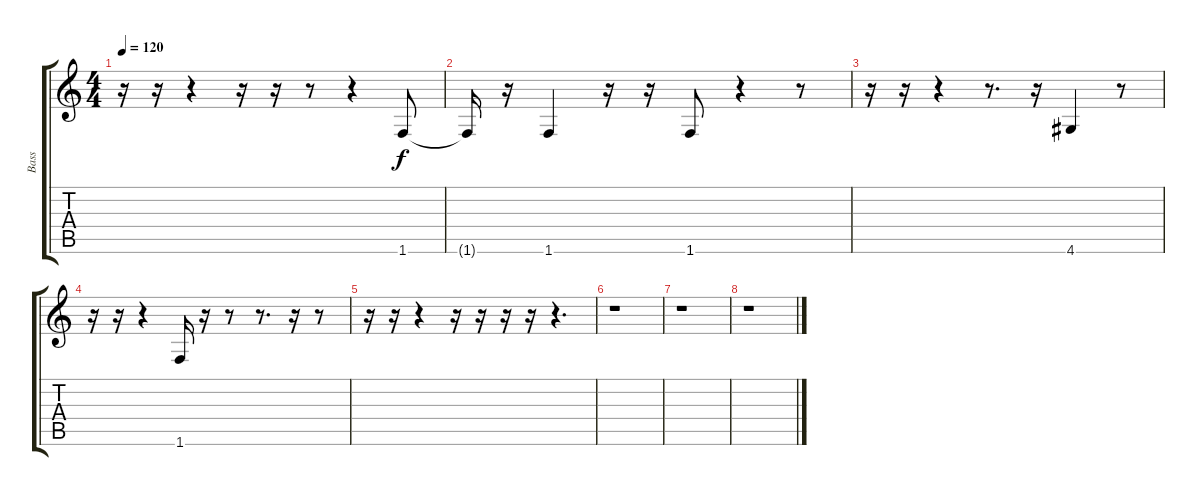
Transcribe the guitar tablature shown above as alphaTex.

\track ("Bass" "Bass") {instrument acousticbass}
\staff {score tabs}
\tuning (E4 B3 G3 D3 A2 E2) {hide}
\ts (4 4)
\tempo 120
\clef g2
\ks c
r.16{dy f} r.16 r.4 r.16 r.16 r.8 r.4 1.6.8 |
1.6{t}.16 r.16 1.6.4 r.16 r.16 1.6.8 r.4 r.8 |
r.16 r.16 r.4 r.8{d} r.16 4.6.4 r.8 |
r.16 r.16 r.4 1.6.16 r.16 r.8 r.8{d} r.16 r.8 |
r.16 r.16 r.4 r.16 r.16 r.16 r.16 r.4{d} |
r.1 |
r.1 |
r.1
